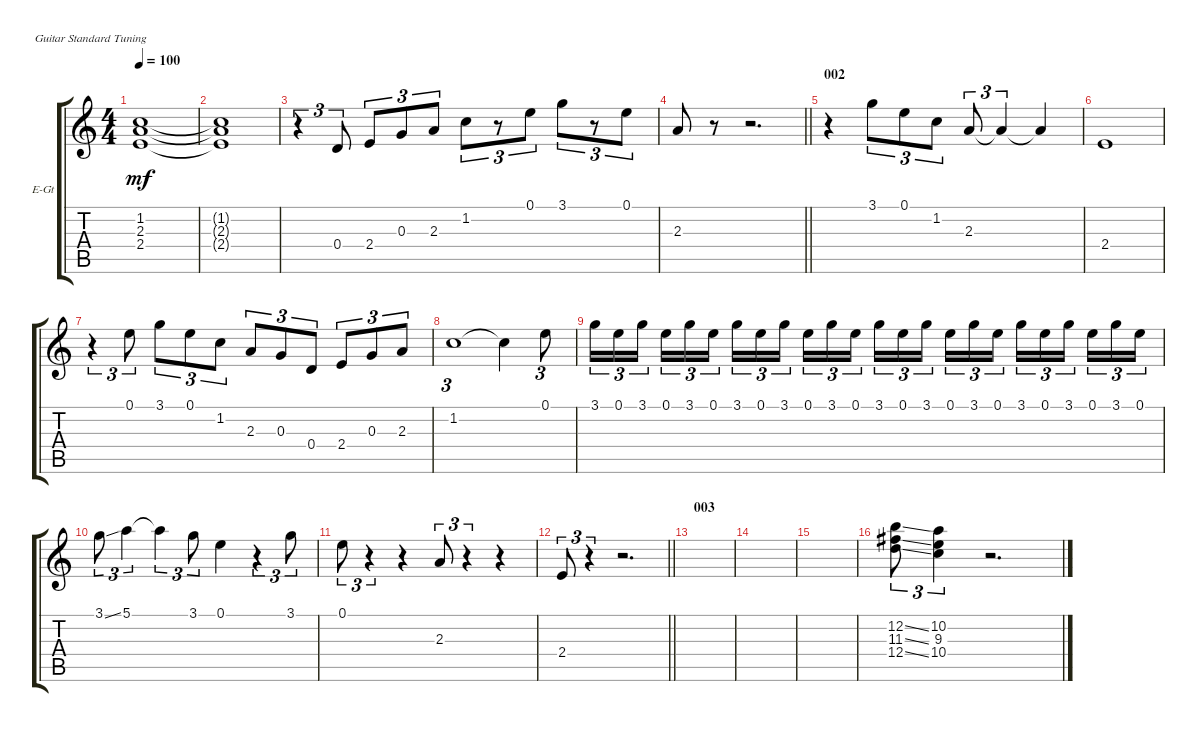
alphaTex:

\bracketExtendMode groupsimilarinstruments
\firstSystemTrackNameOrientation horizontal
\otherSystemsTrackNameOrientation horizontal
\track ("guitar solo delay (Rodion Kravkl)" "E-Gt") {instrument electricguitarclean}
\staff {score tabs}
\tuning (E4 B3 G3 D3 A2 E2)
\ts (4 4)
\tempo 100
\clef g2
\scale
0.333333
\ks aminor
(1.2 2.3{t} 2.4{t}).1{dy mf} |
\scale
0.333333 (1.2{t} 2.3{t} 2.4{t}).1 |
\scale
0.333333 r.4{tu (3 2)} 0.4.8{tu (3 2)} 2.4.8{tu (3 2)} 0.3.8{tu (3 2)} 2.3.8{tu (3 2)} 1.2.8{tu (3 2)} r.8{tu (3 2)} 0.1.8{tu (3 2)} 3.1.8{tu (3 2)} r.8{tu (3 2)} 0.1.8{tu (3 2)} |
\scale
0.333333
\barLineRight lightlight
2.3.8 r.8 r.2{d} |
\section ("" "002")
\scale
0.333333 r.4 3.1.8{tu (3 2)} 0.1.8{tu (3 2)} 1.2.8{tu (3 2)} 2.3.8{tu (3 2)} 2.3{t}.4{tu (3 2)} 2.3{t}.4 |
\scale
0.333333 2.4.1 |
\scale
0.333333 r.4{tu (3 2)} 0.1.8{tu (3 2)} 3.1.8{tu (3 2)} 0.1.8{tu (3 2)} 1.2.8{tu (3 2)} 2.3.8{tu (3 2)} 0.3.8{tu (3 2)} 0.4.8{tu (3 2)} 2.4.8{tu (3 2)} 0.3.8{tu (3 2)} 2.3.8{tu (3 2)} |
\scale
0.333333 1.2.1{tu (3 2)} 1.2{t}.4 0.1.8{tu (3 2)} |
\scale
0.333333 3.1.16{tu (3 2)} 0.1.16{tu (3 2)} 3.1.16{tu (3 2)} 0.1.16{tu (3 2)} 3.1.16{tu (3 2)} 0.1.16{tu (3 2)} 3.1.16{tu (3 2)} 0.1.16{tu (3 2)} 3.1.16{tu (3 2)} 0.1.16{tu (3 2)} 3.1.16{tu (3 2)} 0.1.16{tu (3 2)} 3.1.16{tu (3 2)} 0.1.16{tu (3 2)} 3.1.16{tu (3 2)} 0.1.16{tu (3 2)} 3.1.16{tu (3 2)} 0.1.16{tu (3 2)} 3.1.16{tu (3 2)} 0.1.16{tu (3 2)} 3.1.16{tu (3 2)} 0.1.16{tu (3 2)} 3.1.16{tu (3 2)} 0.1.16{tu (3 2)} |
\scale
0.333333 3.1{ss}.8{tu (3 2)} 5.1.4{tu (3 2)} 5.1{t}.4{tu (3 2)} 3.1.8{tu (3 2)} 0.1.4 r.4{tu (3 2)} 3.1.8{tu (3 2)} |
\scale
0.333333 0.1.8{tu (3 2)} r.4{tu (3 2)} r.4 2.3.8{tu (3 2)} r.4{tu (3 2)} r.4 |
\scale
0.333333
\barLineRight lightlight
2.4.8{tu (3 2)} r.4{tu (3 2)} r.2{d} |
\section ("" "003")
\scale
0.333333 |
\scale
0.333333 |
\scale
0.333333 |
\scale
0.333333 (12.4{ss} 11.3{ss} 12.2{ss}).8{tu (3 2)} (10.4 9.3 10.2).4{tu (3 2)} r.2{d}
